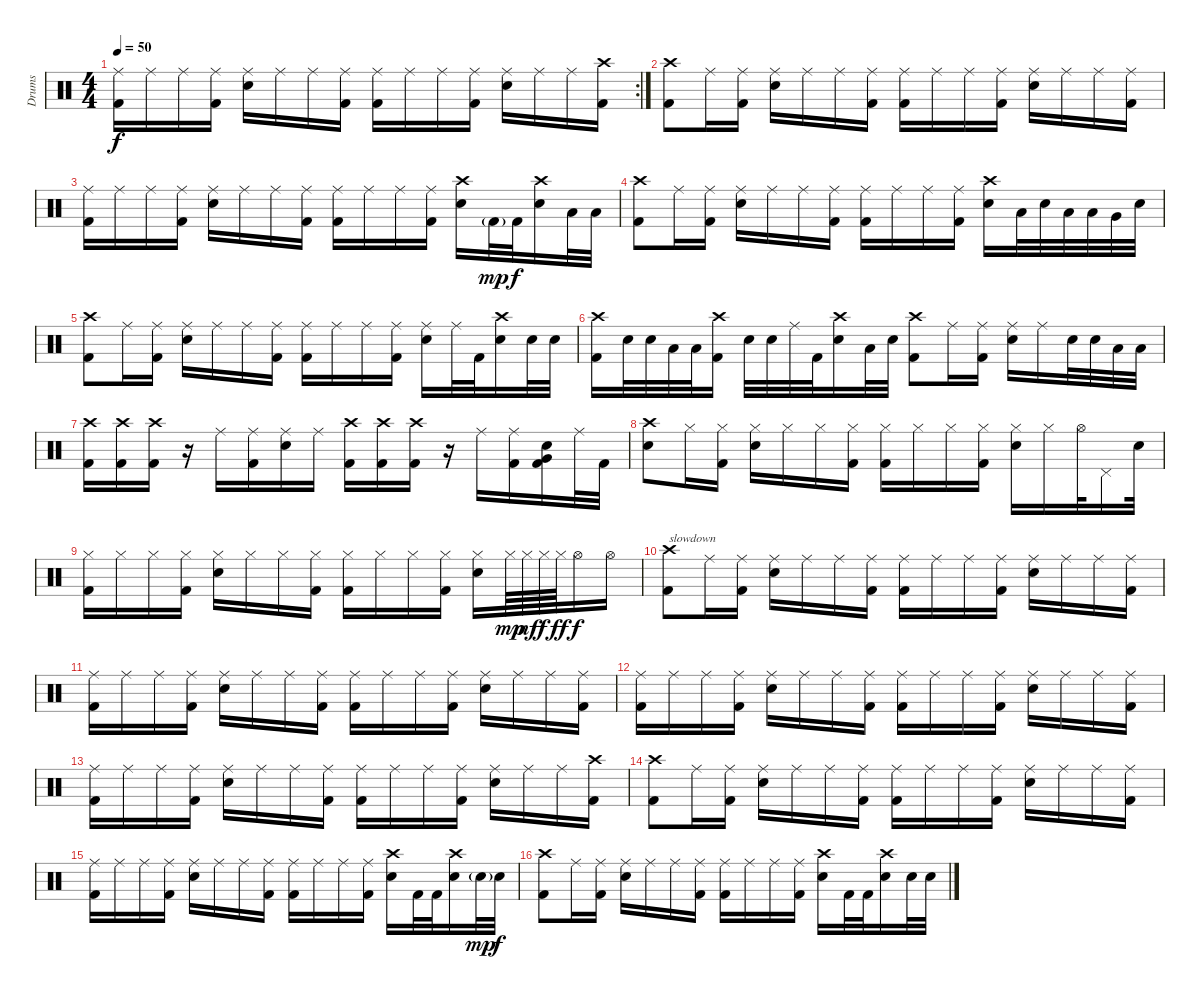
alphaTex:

\track ("Drums" "Drums") {instrument percussion}
\staff {score}
\articulation defaults
\rc 2
\ts (4 4)
\tempo 50
\clef neutral
\ks c
("Ride (middle)" "Kick (hit) 2").16{dy f} "Ride (middle)".16 "Ride (middle)".16 ("Ride (middle)" "Kick (hit) 2").16 ("Ride (middle)" "Snare (hit) 2").16 "Ride (middle)".16 "Ride (middle)".16 ("Ride (middle)" "Kick (hit) 2").16 ("Ride (middle)" "Kick (hit) 2").16 "Ride (middle)".16 "Ride (middle)".16 ("Ride (middle)" "Kick (hit) 2").16 ("Ride (middle)" "Snare (hit) 2").16 "Ride (middle)".16 "Ride (middle)".16 ("Crash high (hit)" "Kick (hit) 2").16 |
("Crash high (hit)" "Kick (hit) 2").8 "Ride (middle)".16 ("Ride (middle)" "Kick (hit) 2").16 ("Ride (middle)" "Snare (hit) 2").16 "Ride (middle)".16 "Ride (middle)".16 ("Ride (middle)" "Kick (hit) 2").16 ("Ride (middle)" "Kick (hit) 2").16 "Ride (middle)".16 "Ride (middle)".16 ("Ride (middle)" "Kick (hit) 2").16 ("Ride (middle)" "Snare (hit) 2").16 "Ride (middle)".16 "Ride (middle)".16 ("Ride (middle)" "Kick (hit) 2").16 |
("Ride (middle)" "Kick (hit) 2").16 "Ride (middle)".16 "Ride (middle)".16 ("Ride (middle)" "Kick (hit) 2").16 ("Ride (middle)" "Snare (hit) 2").16 "Ride (middle)".16 "Ride (middle)".16 ("Ride (middle)" "Kick (hit) 2").16 ("Ride (middle)" "Kick (hit) 2").16 "Ride (middle)".16 "Ride (middle)".16 ("Ride (middle)" "Kick (hit) 2").16 ("Crash high (hit)" "Snare (hit) 2").16 "Kick (hit) 2"{g}.32{dy mp} "Kick (hit) 2".32{dy f} ("Crash high (hit)" "Snare (hit) 2").16 "Low Tom (hit)".32 "Low Tom (hit)".32 |
("Crash high (hit)" "Kick (hit) 2").8 "Ride (middle)".16 ("Ride (middle)" "Kick (hit) 2").16 ("Ride (middle)" "Snare (hit) 2").16 "Ride (middle)".16 "Ride (middle)".16 ("Ride (middle)" "Kick (hit) 2").16 ("Ride (middle)" "Kick (hit) 2").16 "Ride (middle)".16 "Ride (middle)".16 ("Ride (middle)" "Kick (hit) 2").16 ("Crash high (hit)" "Snare (hit) 2").16 "Low Tom (hit)".32 "Snare (hit) 2".32 "Low Tom (hit)".32 "Low Tom (hit)".32 "Very Low Tom (hit)".32 "Snare (hit) 2".32 |
("Crash high (hit)" "Kick (hit) 2").8 "Ride (middle)".16 ("Ride (middle)" "Kick (hit) 2").16 ("Ride (middle)" "Snare (hit) 2").16 "Ride (middle)".16 "Ride (middle)".16 ("Ride (middle)" "Kick (hit) 2").16 ("Ride (middle)" "Kick (hit) 2").16 "Ride (middle)".16 "Ride (middle)".16 ("Ride (middle)" "Kick (hit) 2").16 ("Ride (middle)" "Snare (hit) 2").16 "Ride (middle)".32 "Kick (hit) 2".32 ("Crash high (hit)" "Snare (hit) 2").16 "Snare (hit) 2".32 "Snare (hit) 2".32 |
("Crash high (hit)" "Kick (hit) 2").16 "Snare (hit) 2".32 "Snare (hit) 2".32 "Low Tom (hit)".32 "Low Tom (hit)".32 ("Crash high (hit)" "Kick (hit) 2").16 "Snare (hit) 2".32 "Snare (hit) 2".32 "Ride (middle)".32 "Kick (hit) 2".32 ("Crash high (hit)" "Snare (hit) 2").16 "Low Tom (hit)".32 "Snare (hit) 2".32 ("Crash high (hit)" "Kick (hit) 2").8 "Ride (middle)".16 ("Ride (middle)" "Kick (hit) 2").16 ("Ride (middle)" "Snare (hit) 2").16 "Ride (middle)".16 "Snare (hit) 2".32 "Snare (hit) 2".32 "Low Tom (hit)".32 "Low Tom (hit)".32 |
("Crash high (hit)" "Kick (hit) 2").16 ("Crash high (hit)" "Kick (hit) 2").16 ("Crash high (hit)" "Kick (hit) 2").16 r.16 "Ride (middle)".16 ("Ride (middle)" "Kick (hit) 2").16 ("Ride (middle)" "Snare (hit) 2").16 "Ride (middle)".16 ("Crash high (hit)" "Kick (hit) 2").16 ("Crash high (hit)" "Kick (hit) 2").16 ("Crash high (hit)" "Kick (hit) 2").16 r.16 "Ride (middle)".16 ("Ride (middle)" "Kick (hit) 2").16 ("Very Low Tom (hit)" "Snare (hit) 2" "Kick (hit) 2").16 "Ride (middle)".32 "Kick (hit) 2".32 |
("Crash high (hit)" "Snare (hit) 2").8 "Hi-Hat (closed)".16 ("Hi-Hat (closed)" "Kick (hit) 2").16 ("Hi-Hat (closed)" "Snare (hit) 2").16 "Hi-Hat (closed)".16 "Hi-Hat (closed)".16 ("Hi-Hat (closed)" "Kick (hit) 2").16 ("Hi-Hat (closed)" "Kick (hit) 2").16 "Hi-Hat (closed)".16 "Hi-Hat (closed)".16 ("Hi-Hat (closed)" "Kick (hit) 2").16 ("Hi-Hat (closed)" "Snare (hit) 2").16 "Hi-Hat (closed)".16 "Hi-Hat (open)".32 "Pedal Hi-Hat (hit)".16 "Snare (hit) 2".32 |
("Hi-Hat (closed)" "Kick (hit) 2").16 "Hi-Hat (closed)".16 "Hi-Hat (closed)".16 ("Hi-Hat (closed)" "Kick (hit) 2").16 ("Hi-Hat (closed)" "Snare (hit) 2").16 "Hi-Hat (closed)".16 "Hi-Hat (closed)".16 ("Hi-Hat (closed)" "Kick (hit) 2").16 ("Hi-Hat (closed)" "Kick (hit) 2").16 "Hi-Hat (closed)".16 "Hi-Hat (closed)".16 ("Hi-Hat (closed)" "Kick (hit) 2").16 ("Hi-Hat (closed)" "Snare (hit) 2").16 "Hi-Hat (closed)".64{dy mp} "Hi-Hat (closed)".64{dy mf} "Hi-Hat (closed)".64{dy f} "Hi-Hat (closed)".64{dy ff} "Hi-Hat (open)".16{dy f} "Hi-Hat (open)".16 |
("Crash high (hit)" "Kick (hit) 2").8{txt "slowdown"} "Ride (middle)".16 ("Ride (middle)" "Kick (hit) 2").16 ("Ride (middle)" "Snare (hit) 2").16 "Ride (middle)".16 "Ride (middle)".16 ("Ride (middle)" "Kick (hit) 2").16 ("Ride (middle)" "Kick (hit) 2").16 "Ride (middle)".16 "Ride (middle)".16 ("Ride (middle)" "Kick (hit) 2").16 ("Ride (middle)" "Snare (hit) 2").16 "Ride (middle)".16 "Ride (middle)".16 ("Ride (middle)" "Kick (hit) 2").16 |
("Ride (middle)" "Kick (hit) 2").16 "Ride (middle)".16 "Ride (middle)".16 ("Ride (middle)" "Kick (hit) 2").16 ("Ride (middle)" "Snare (hit) 2").16 "Ride (middle)".16 "Ride (middle)".16 ("Ride (middle)" "Kick (hit) 2").16 ("Ride (middle)" "Kick (hit) 2").16 "Ride (middle)".16 "Ride (middle)".16 ("Ride (middle)" "Kick (hit) 2").16 ("Ride (middle)" "Snare (hit) 2").16 "Ride (middle)".16 "Ride (middle)".16 ("Ride (middle)" "Kick (hit) 2").16 |
("Ride (middle)" "Kick (hit) 2").16 "Ride (middle)".16 "Ride (middle)".16 ("Ride (middle)" "Kick (hit) 2").16 ("Ride (middle)" "Snare (hit) 2").16 "Ride (middle)".16 "Ride (middle)".16 ("Ride (middle)" "Kick (hit) 2").16 ("Ride (middle)" "Kick (hit) 2").16 "Ride (middle)".16 "Ride (middle)".16 ("Ride (middle)" "Kick (hit) 2").16 ("Ride (middle)" "Snare (hit) 2").16 "Ride (middle)".16 "Ride (middle)".16 ("Ride (middle)" "Kick (hit) 2").16 |
("Ride (middle)" "Kick (hit) 2").16 "Ride (middle)".16 "Ride (middle)".16 ("Ride (middle)" "Kick (hit) 2").16 ("Ride (middle)" "Snare (hit) 2").16 "Ride (middle)".16 "Ride (middle)".16 ("Ride (middle)" "Kick (hit) 2").16 ("Ride (middle)" "Kick (hit) 2").16 "Ride (middle)".16 "Ride (middle)".16 ("Ride (middle)" "Kick (hit) 2").16 ("Ride (middle)" "Snare (hit) 2").16 "Ride (middle)".16 "Ride (middle)".16 ("Crash high (hit)" "Kick (hit) 2").16 |
("Crash high (hit)" "Kick (hit) 2").8 "Ride (middle)".16 ("Ride (middle)" "Kick (hit) 2").16 ("Ride (middle)" "Snare (hit) 2").16 "Ride (middle)".16 "Ride (middle)".16 ("Ride (middle)" "Kick (hit) 2").16 ("Ride (middle)" "Kick (hit) 2").16 "Ride (middle)".16 "Ride (middle)".16 ("Ride (middle)" "Kick (hit) 2").16 ("Ride (middle)" "Snare (hit) 2").16 "Ride (middle)".16 "Ride (middle)".16 ("Ride (middle)" "Kick (hit) 2").16 |
("Ride (middle)" "Kick (hit) 2").16 "Ride (middle)".16 "Ride (middle)".16 ("Ride (middle)" "Kick (hit) 2").16 ("Ride (middle)" "Snare (hit) 2").16 "Ride (middle)".16 "Ride (middle)".16 ("Ride (middle)" "Kick (hit) 2").16 ("Ride (middle)" "Kick (hit) 2").16 "Ride (middle)".16 "Ride (middle)".16 ("Ride (middle)" "Kick (hit) 2").16 ("Crash high (hit)" "Snare (hit) 2").16 "Kick (hit) 2".32 "Kick (hit) 2".32 ("Crash high (hit)" "Snare (hit) 2").16 "Snare (hit) 2"{g}.32{dy mp} "Snare (hit) 2".32{dy f} |
("Crash high (hit)" "Kick (hit) 2").8 "Ride (middle)".16 ("Ride (middle)" "Kick (hit) 2").16 ("Ride (middle)" "Snare (hit) 2").16 "Ride (middle)".16 "Ride (middle)".16 ("Ride (middle)" "Kick (hit) 2").16 ("Ride (middle)" "Kick (hit) 2").16 "Ride (middle)".16 "Ride (middle)".16 ("Ride (middle)" "Kick (hit) 2").16 ("Crash high (hit)" "Snare (hit) 2").16 "Kick (hit) 2".32 "Kick (hit) 2".32 ("Crash high (hit)" "Snare (hit) 2").16 "Snare (hit) 2".32 "Snare (hit) 2".32
